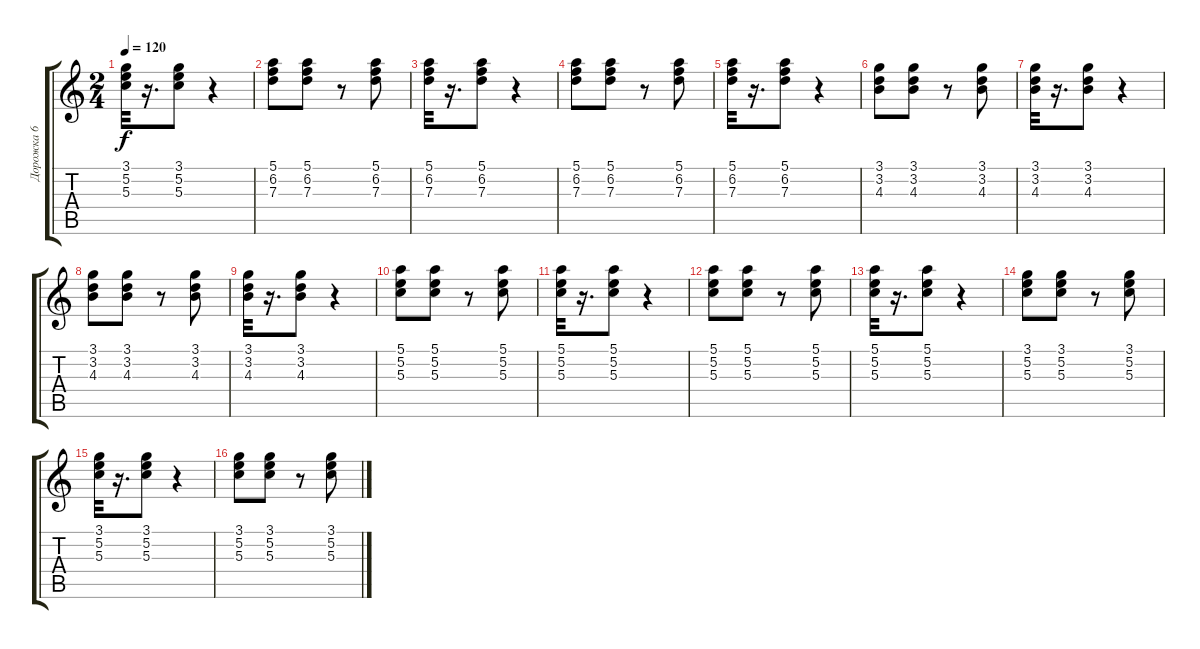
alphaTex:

\track ("Дорожка 6" "Дорожка 6") {instrument acousticguitarsteel}
\staff {score tabs}
\tuning (E4 B3 G3 D3 A2 E2) {hide}
\ts (2 4)
\tempo 120
\clef g2
\ks c
(3.1 5.2 5.3).32{dy f} r.16{d} (3.1 5.2 5.3).8 r.4 |
(5.1 6.2 7.3).8 (5.1 6.2 7.3).8 r.8 (5.1 6.2 7.3).8 |
(5.1 6.2 7.3).32 r.16{d} (5.1 6.2 7.3).8 r.4 |
(5.1 6.2 7.3).8 (5.1 6.2 7.3).8 r.8 (5.1 6.2 7.3).8 |
(5.1 6.2 7.3).32 r.16{d} (5.1 6.2 7.3).8 r.4 |
(3.1 3.2 4.3).8 (3.1 3.2 4.3).8 r.8 (3.1 3.2 4.3).8 |
(3.1 3.2 4.3).32 r.16{d} (3.1 3.2 4.3).8 r.4 |
(3.1 3.2 4.3).8 (3.1 3.2 4.3).8 r.8 (3.1 3.2 4.3).8 |
(3.1 3.2 4.3).32 r.16{d} (3.1 3.2 4.3).8 r.4 |
(5.1 5.2 5.3).8 (5.1 5.2 5.3).8 r.8 (5.1 5.2 5.3).8 |
(5.1 5.2 5.3).32 r.16{d} (5.1 5.2 5.3).8 r.4 |
(5.1 5.2 5.3).8 (5.1 5.2 5.3).8 r.8 (5.1 5.2 5.3).8 |
(5.1 5.2 5.3).32 r.16{d} (5.1 5.2 5.3).8 r.4 |
(3.1 5.2 5.3).8 (3.1 5.2 5.3).8 r.8 (3.1 5.2 5.3).8 |
(3.1 5.2 5.3).32 r.16{d} (3.1 5.2 5.3).8 r.4 |
(3.1 5.2 5.3).8 (3.1 5.2 5.3).8 r.8 (3.1 5.2 5.3).8
